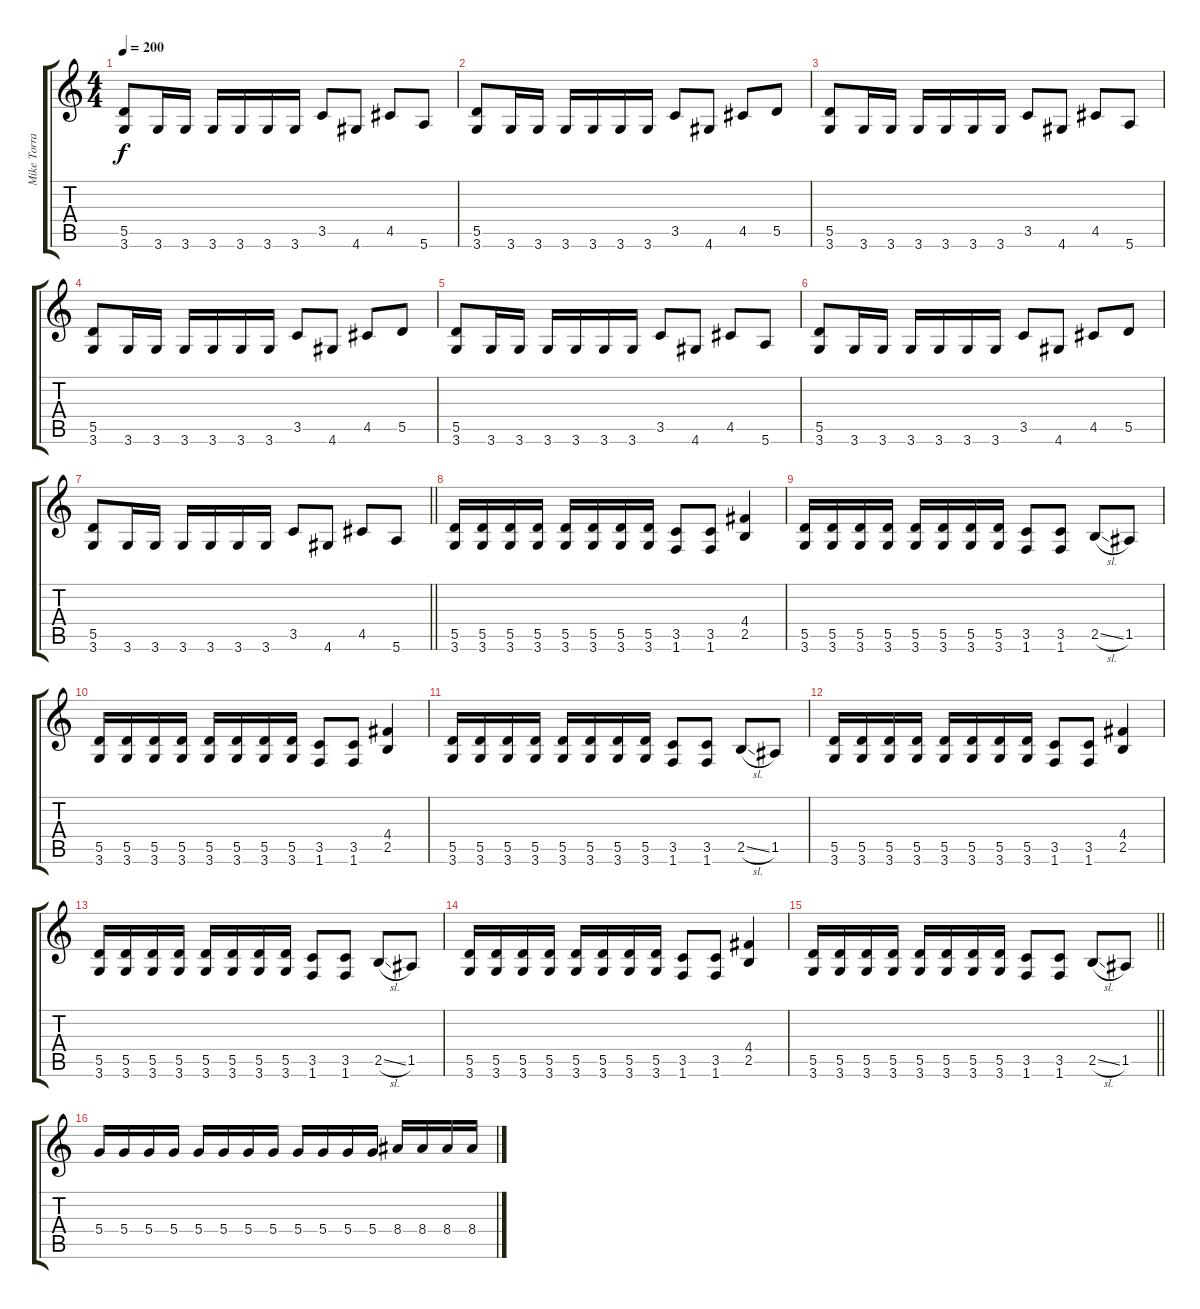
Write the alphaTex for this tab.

\track ("Mike Torrao" "Mike Torra") {instrument distortionguitar}
\staff {score tabs}
\tuning (E4 B3 G3 D3 A2 E2) {hide}
\ts (4 4)
\tempo 200
\clef g2
\ks c
(5.5 3.6).8{dy f} 3.6.16 3.6.16 3.6.16 3.6.16 3.6.16 3.6.16 3.5.8 4.6.8 4.5.8 5.6.8 |
(5.5 3.6).8 3.6.16 3.6.16 3.6.16 3.6.16 3.6.16 3.6.16 3.5.8 4.6.8 4.5.8 5.5.8 |
(5.5 3.6).8 3.6.16 3.6.16 3.6.16 3.6.16 3.6.16 3.6.16 3.5.8 4.6.8 4.5.8 5.6.8 |
(5.5 3.6).8 3.6.16 3.6.16 3.6.16 3.6.16 3.6.16 3.6.16 3.5.8 4.6.8 4.5.8 5.5.8 |
(5.5 3.6).8 3.6.16 3.6.16 3.6.16 3.6.16 3.6.16 3.6.16 3.5.8 4.6.8 4.5.8 5.6.8 |
(5.5 3.6).8 3.6.16 3.6.16 3.6.16 3.6.16 3.6.16 3.6.16 3.5.8 4.6.8 4.5.8 5.5.8 |
\barLineRight lightlight
(5.5 3.6).8 3.6.16 3.6.16 3.6.16 3.6.16 3.6.16 3.6.16 3.5.8 4.6.8 4.5.8 5.6.8 |
(5.5 3.6).16 (5.5 3.6).16 (5.5 3.6).16 (5.5 3.6).16 (5.5 3.6).16 (5.5 3.6).16 (5.5 3.6).16 (5.5 3.6).16 (3.5 1.6).8 (3.5 1.6).8 (4.4 2.5).4 |
(5.5 3.6).16 (5.5 3.6).16 (5.5 3.6).16 (5.5 3.6).16 (5.5 3.6).16 (5.5 3.6).16 (5.5 3.6).16 (5.5 3.6).16 (3.5 1.6).8 (3.5 1.6).8 2.5{sl}.8 1.5.8 |
(5.5 3.6).16 (5.5 3.6).16 (5.5 3.6).16 (5.5 3.6).16 (5.5 3.6).16 (5.5 3.6).16 (5.5 3.6).16 (5.5 3.6).16 (3.5 1.6).8 (3.5 1.6).8 (4.4 2.5).4 |
(5.5 3.6).16 (5.5 3.6).16 (5.5 3.6).16 (5.5 3.6).16 (5.5 3.6).16 (5.5 3.6).16 (5.5 3.6).16 (5.5 3.6).16 (3.5 1.6).8 (3.5 1.6).8 2.5{sl}.8 1.5.8 |
(5.5 3.6).16 (5.5 3.6).16 (5.5 3.6).16 (5.5 3.6).16 (5.5 3.6).16 (5.5 3.6).16 (5.5 3.6).16 (5.5 3.6).16 (3.5 1.6).8 (3.5 1.6).8 (4.4 2.5).4 |
(5.5 3.6).16 (5.5 3.6).16 (5.5 3.6).16 (5.5 3.6).16 (5.5 3.6).16 (5.5 3.6).16 (5.5 3.6).16 (5.5 3.6).16 (3.5 1.6).8 (3.5 1.6).8 2.5{sl}.8 1.5.8 |
(5.5 3.6).16 (5.5 3.6).16 (5.5 3.6).16 (5.5 3.6).16 (5.5 3.6).16 (5.5 3.6).16 (5.5 3.6).16 (5.5 3.6).16 (3.5 1.6).8 (3.5 1.6).8 (4.4 2.5).4 |
\barLineRight lightlight
(5.5 3.6).16 (5.5 3.6).16 (5.5 3.6).16 (5.5 3.6).16 (5.5 3.6).16 (5.5 3.6).16 (5.5 3.6).16 (5.5 3.6).16 (3.5 1.6).8 (3.5 1.6).8 2.5{sl}.8 1.5.8 |
5.4.16 5.4.16 5.4.16 5.4.16 5.4.16 5.4.16 5.4.16 5.4.16 5.4.16 5.4.16 5.4.16 5.4.16 8.4.16 8.4.16 8.4.16 8.4.16
